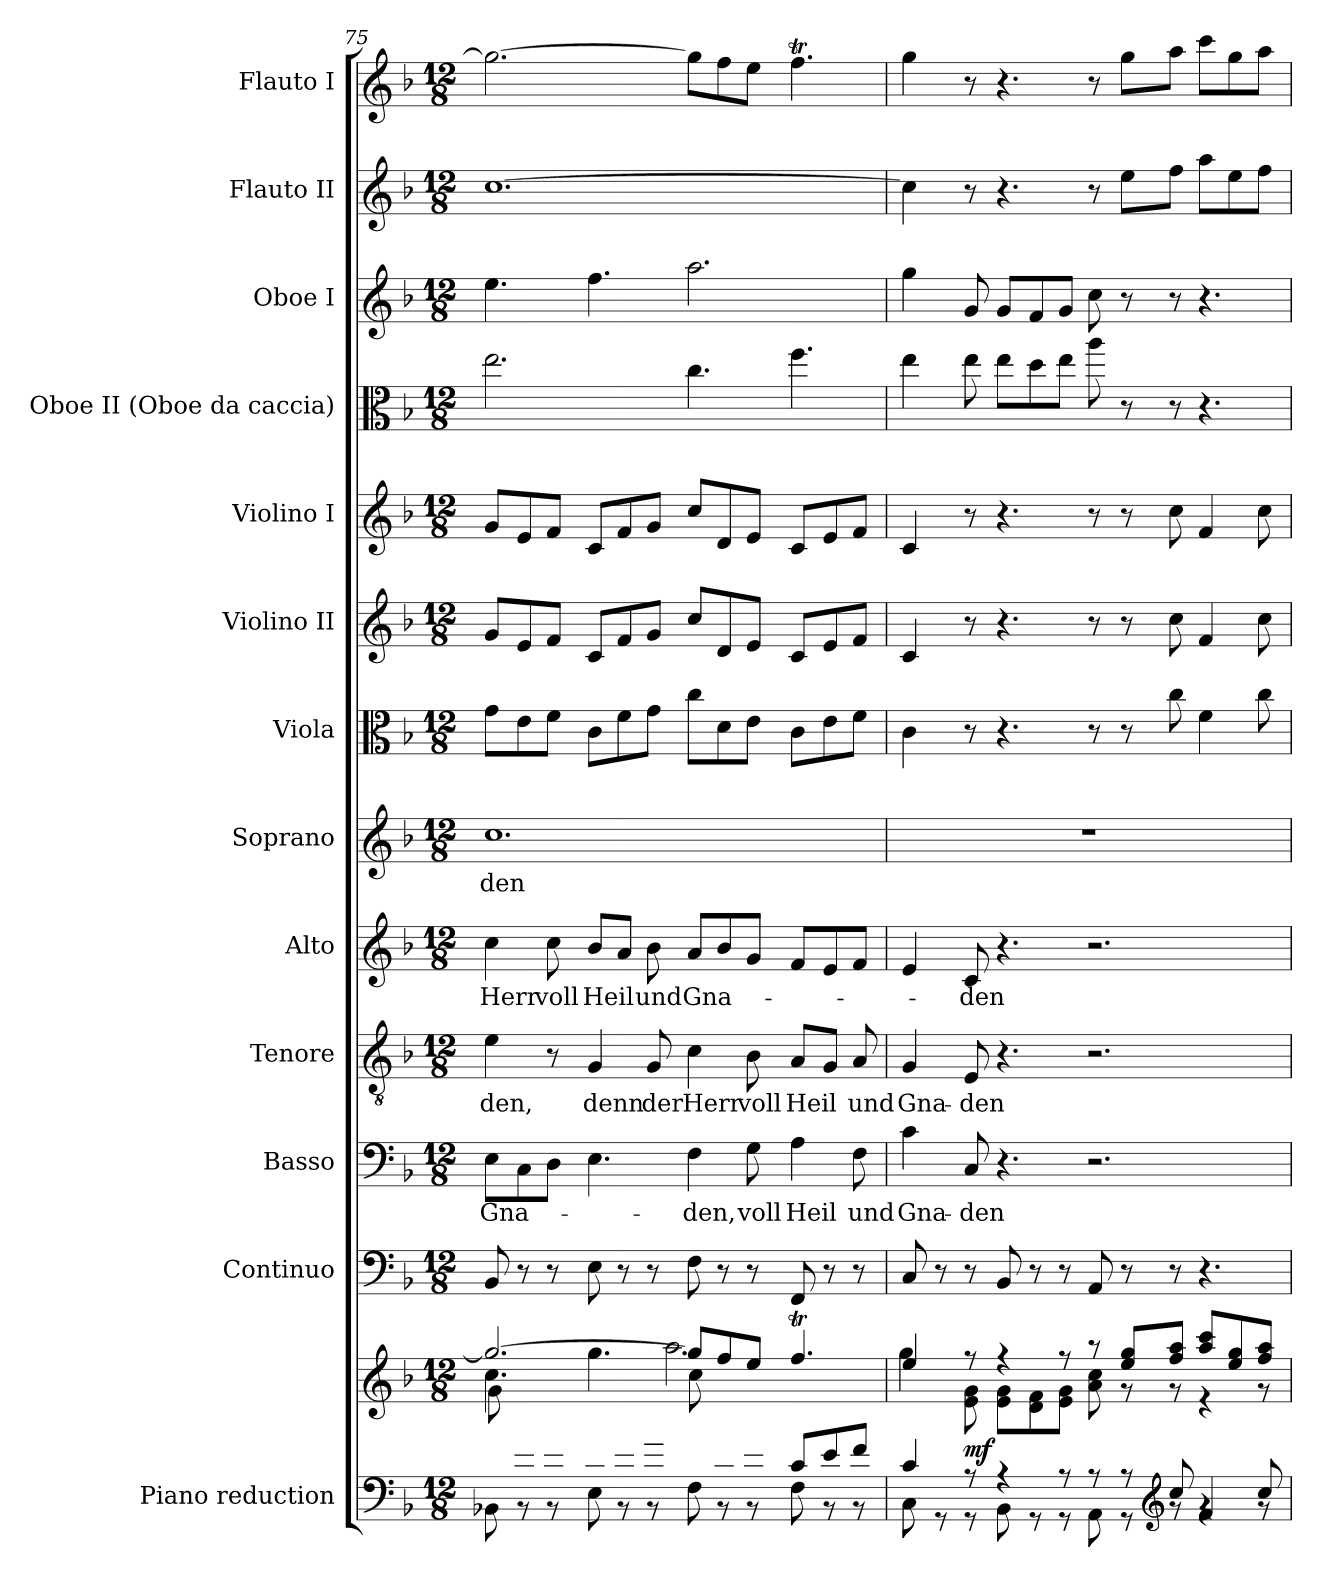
**kern	**kern	**dynam	**kern	**kern	**text	**kern	**text	**kern	**text	**kern	**text	**kern	**kern	**kern	**kern	**kern	**kern	**kern
*part13	*part13	*part13	*part12	*part11	*part11	*part10	*part10	*part9	*part9	*part8	*part8	*part7	*part6	*part5	*part4	*part3	*part2	*part1
*staff14	*staff13	*staff13/14	*staff12	*staff11	*staff11	*staff10	*staff10	*staff9	*staff9	*staff8	*staff8	*staff7	*staff6	*staff5	*staff4	*staff3	*staff2	*staff1
*I"Piano reduction	*	*	*I"Continuo	*I"Basso	*	*I"Tenore	*	*I"Alto	*	*I"Soprano	*	*I"Viola	*I"Violino II	*I"Violino I	*I"Oboe II (Oboe da caccia)	*I"Oboe I	*I"Flauto II	*I"Flauto I
*I'Pno	*	*	*	*	*	*	*	*	*	*	*	*I'Vla	*I'Vln	*I'Vln	*	*I'Ob	*I'Fl	*I'Fl
*clefF4	*clefG2	*	*clefF4	*clefF4	*	*clefGv2	*	*clefG2	*	*clefG2	*	*clefC3	*clefG2	*clefG2	*clefC3	*clefG2	*clefG2	*clefG2
*	*	*	*	*	*	*	*	*	*	*	*	*	*	*	*ITrd12c21	*	*	*
*k[b-]	*k[b-]	*	*k[b-]	*k[b-]	*	*k[b-]	*	*k[b-]	*	*k[b-]	*	*k[b-]	*k[b-]	*k[b-]	*k[b-]	*k[b-]	*k[b-]	*k[b-]
*M12/8	*M12/8	*	*M12/8	*M12/8	*	*M12/8	*	*M12/8	*	*M12/8	*	*M12/8	*M12/8	*M12/8	*M12/8	*M12/8	*M12/8	*M12/8
=75	=75	=75	=75	=75	=75	=75	=75	=75	=75	=75	=75	=75	=75	=75	=75	=75	=75	=75
*^	*^	*	*	*	*	*	*	*	*	*	*	*	*	*	*	*	*	*
*	*	*	*^	*	*	*	*	*	*	*	*	*	*	*	*	*	*	*	*	*
!	!	!	!	!	!	!	!	!LO:LY:b	!	!LO:LY:b	!	!LO:LY:b	!	!LO:LY:b	!	!	!	!	!	!	!
8ryy	8BB-X\	2.gg/_	4.cc\	8g\L	.	8BB-/	8E\L	Gna-	4e\	-den,	4cc\	Herr	1.cc	-den	8g\L	8g/L	8g/L	2.e\	4.ee\	[1.cc	2.gg\_
8e/	8r	.	.	8ryy	.	8r	8C\	.	.	.	.	.	.	.	8e\	8e/	8e/	.	.	.	.
!	!	!	!	!	!	!	!	!	!	!	!	!LO:LY:b	!	!	!	!	!	!	!	!	!
*	*	*	*v	*v	*	*	*	*	*	*	*	*	*	*	*	*	*	*	*	*	*
8f/J	8r	.	.	.	8r	8D\J	.	8r	.	8cc\	voll	.	.	8f\J	8f/J	8f/J	.	.	.	.
!	!	!	!	!	!	!	!	!	!LO:LY:b	!	!LO:LY:b	!	!	!	!	!	!	!	!	!
8c/L	8E\	.	4.gg\	.	8E\	4.E\	.	4G/	denn	8b-/L	Heil	.	.	8c\L	8c/L	8c/L	.	4.ff\	.	.
8f/	8r	.	.	.	8r	.	.	.	.	8a/J	.	.	.	8f\	8f/	8f/	.	.	.	.
!	!	!	!	!	!	!	!	!	!LO:LY:b	!	!LO:LY:b	!	!	!	!	!	!	!	!	!
8g/J	8r	.	.	.	8r	.	.	8G/	der	8b-\	und	.	.	8g\J	8g/J	8g/J	.	.	.	.
*	*	*	*^	*	*	*	*	*	*	*	*	*	*	*	*	*	*	*	*	*
!	!	!	!	!	!	!	!	!LO:LY:b	!	!LO:LY:b	!	!LO:LY:b	!	!	!	!	!	!	!	!	!
8ryy	8F\	8gg/L]	2.aa\	8cc\L	.	8F\	4F\	-den,	4c\	Herr	8a/L	Gna-	.	.	8cc\L	8cc/L	8cc/L	4.c\	2.aa\	.	8gg\L]
8d/	8r	8ff/	.	2ryy	.	8r	.	.	.	.	8b-/	.	.	.	8d\	8d/	8d/	.	.	.	8ff\
!	!	!	!	!	!	!	!	!LO:LY:b	!	!LO:LY:b	!	!	!	!	!	!	!	!	!	!	!
8e/J	8r	8ee/J	.	.	.	8r	8G\	voll	8B-\	voll	8g/J	.	.	.	8e\J	8e/J	8e/J	.	.	.	8ee\J
!	!	!	!	!	!	!	!	!LO:LY:b	!	!LO:LY:b	!	!	!	!	!	!	!	!	!	!	!
8c/L	8F\	4.ffT/	.	.	.	8FF/	4A\	Heil	8A/L	Heil	8f/L	.	.	.	8c\L	8c/L	8c/L	4.f\	.	.	4.ffT\
8e/	8r	.	.	.	.	8r	.	.	8G/J	.	8e/	.	.	.	8e\	8e/	8e/	.	.	.	.
!	!	!	!	!	!	!	!	!LO:LY:b	!	!LO:LY:b	!	!	!	!	!	!	!	!	!	!	!
8f/J	8r	.	.	8ryy	.	8r	8F\	und	8A/	und	8f/J	.	.	.	8f\J	8f/J	8f/J	.	.	.	.
!!LO:PB:g=z
=76	=76	=76	=76	=76	=76	=76	=76	=76	=76	=76	=76	=76	=76	=76	=76	=76	=76	=76	=76	=76	=76
!	!	!	!	!	!	!	!	!LO:LY:b	!	!LO:LY:b	!	!	!	!	!	!	!	!	!	!	!
*	*	*	*v	*v	*	*	*	*	*	*	*	*	*	*	*	*	*	*	*	*	*
4c/	8C\	4ee/	4gg\	.	8C/	4c\	Gna-	4G/	Gna-	4e/	.	1.r	.	4c\	4c/	4c/	4e\	4gg\	4cc\]	4gg\
.	8r	.	.	.	8r	.	.	.	.	.	.	.	.	.	.	.	.	.	.	.
!	!	!	!	!LO:DY:b	!	!	!LO:LY:b	!	!LO:LY:b	!	!LO:LY:b	!	!	!	!	!	!	!	!	!
8r	8r	8r	8e\ 8g\	mf	8r	8C/	-den	8E/	-den	8c/	-den	.	.	8r	8r	8r	8e\	8g/	8r	8r
4r	8BB-\	4r	8e\ 8g\L	.	8BB-/	4.r	.	4.r	.	4.r	.	.	.	4.r	4.r	4.r	8e\L	8g/L	4.r	4.r
.	8r	.	8d\ 8f\	.	8r	.	.	.	.	.	.	.	.	.	.	.	8d\	8f/	.	.
8r	8r	8r	8e\ 8g\J	.	8r	.	.	.	.	.	.	.	.	.	.	.	8e\J	8g/J	.	.
8r	8AA\	8r	8a\ 8cc\	.	8AA/	2.r	.	2.r	.	2.r	.	.	.	8r	8r	8r	8a\	8cc\	8r	8r
8r	8r	8ee/ 8gg/L	8r	.	8r	.	.	.	.	.	.	.	.	8r	8r	8r	8r	8r	8ee\L	8gg\L
*clefG2	*	*	*	*	*	*	*	*	*	*	*	*	*	*	*	*	*	*	*	*
8cc/	8rg	8ff/ 8aa/J	8r	.	8r	.	.	.	.	.	.	.	.	8cc\	8cc\	8cc\	8r	8r	8ff\J	8aa\J
4f/	4rg	8aa/ 8ccc/L	4r	.	4.r	.	.	.	.	.	.	.	.	4f\	4f/	4f/	4.r	4.r	8aa\L	8ccc\L
.	.	8ee/ 8gg/	.	.	.	.	.	.	.	.	.	.	.	.	.	.	.	.	8ee\	8gg\
8cc/	8rg	8ff/ 8aa/J	8r	.	.	.	.	.	.	.	.	.	.	8cc\	8cc\	8cc\	.	.	8ff\J	8aa\J
*v	*v	*	*	*	*	*	*	*	*	*	*	*	*	*	*	*	*	*	*	*
*	*v	*v	*	*	*	*	*	*	*	*	*	*	*	*	*	*	*	*	*
=	=	=	=	=	=	=	=	=	=	=	=	=	=	=	=	=	=	=
*-	*-	*-	*-	*-	*-	*-	*-	*-	*-	*-	*-	*-	*-	*-	*-	*-	*-	*-
